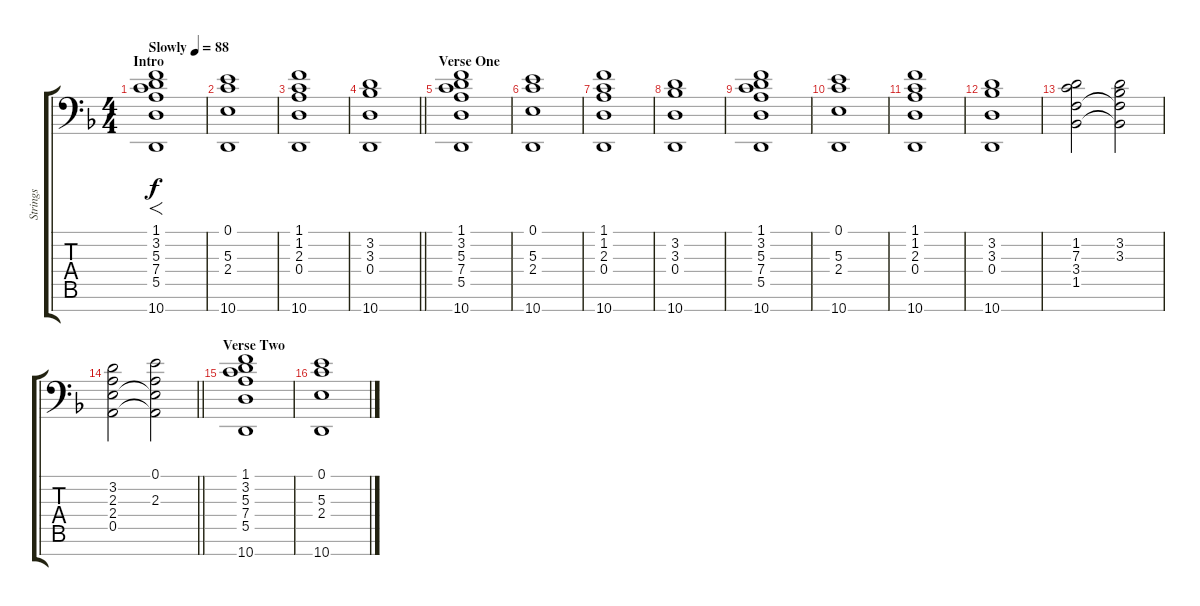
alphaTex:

\track ("Strings" "Strings") {instrument stringensemble2}
\staff {score tabs}
\tuning (E4 B3 G3 D3 A2 E2 E1) {hide}
\ts (4 4)
\section ("" "Intro")
\tempo (88 "Slowly")
\clef f4
\ks f
(1.1 3.2 5.3 7.4 5.5 10.7).1{f dy f instrument stringensemble2} |
(0.1 5.3 2.4 10.7).1 |
(1.1 1.2 2.3 0.4 10.7).1 |
\barLineRight lightlight
(3.2 3.3 0.4 10.7).1 |
\section ("" "Verse One")
(1.1 3.2 5.3 7.4 5.5 10.7).1 |
(0.1 5.3 2.4 10.7).1 |
(1.1 1.2 2.3 0.4 10.7).1 |
(3.2 3.3 0.4 10.7).1 |
(1.1 3.2 5.3 7.4 5.5 10.7).1 |
(0.1 5.3 2.4 10.7).1 |
(1.1 1.2 2.3 0.4 10.7).1 |
(3.2 3.3 0.4 10.7).1 |
(1.2 7.3 3.4 1.5).2 (3.2 3.3 3.4{t} 1.5{t}).2 |
\barLineRight lightlight
(3.2 2.3 2.4 0.5).2 (0.1 2.3 2.4{t} 0.5{t}).2 |
\section ("" "Verse Two")
(1.1 3.2 5.3 7.4 5.5 10.7).1 |
(0.1 5.3 2.4 10.7).1
